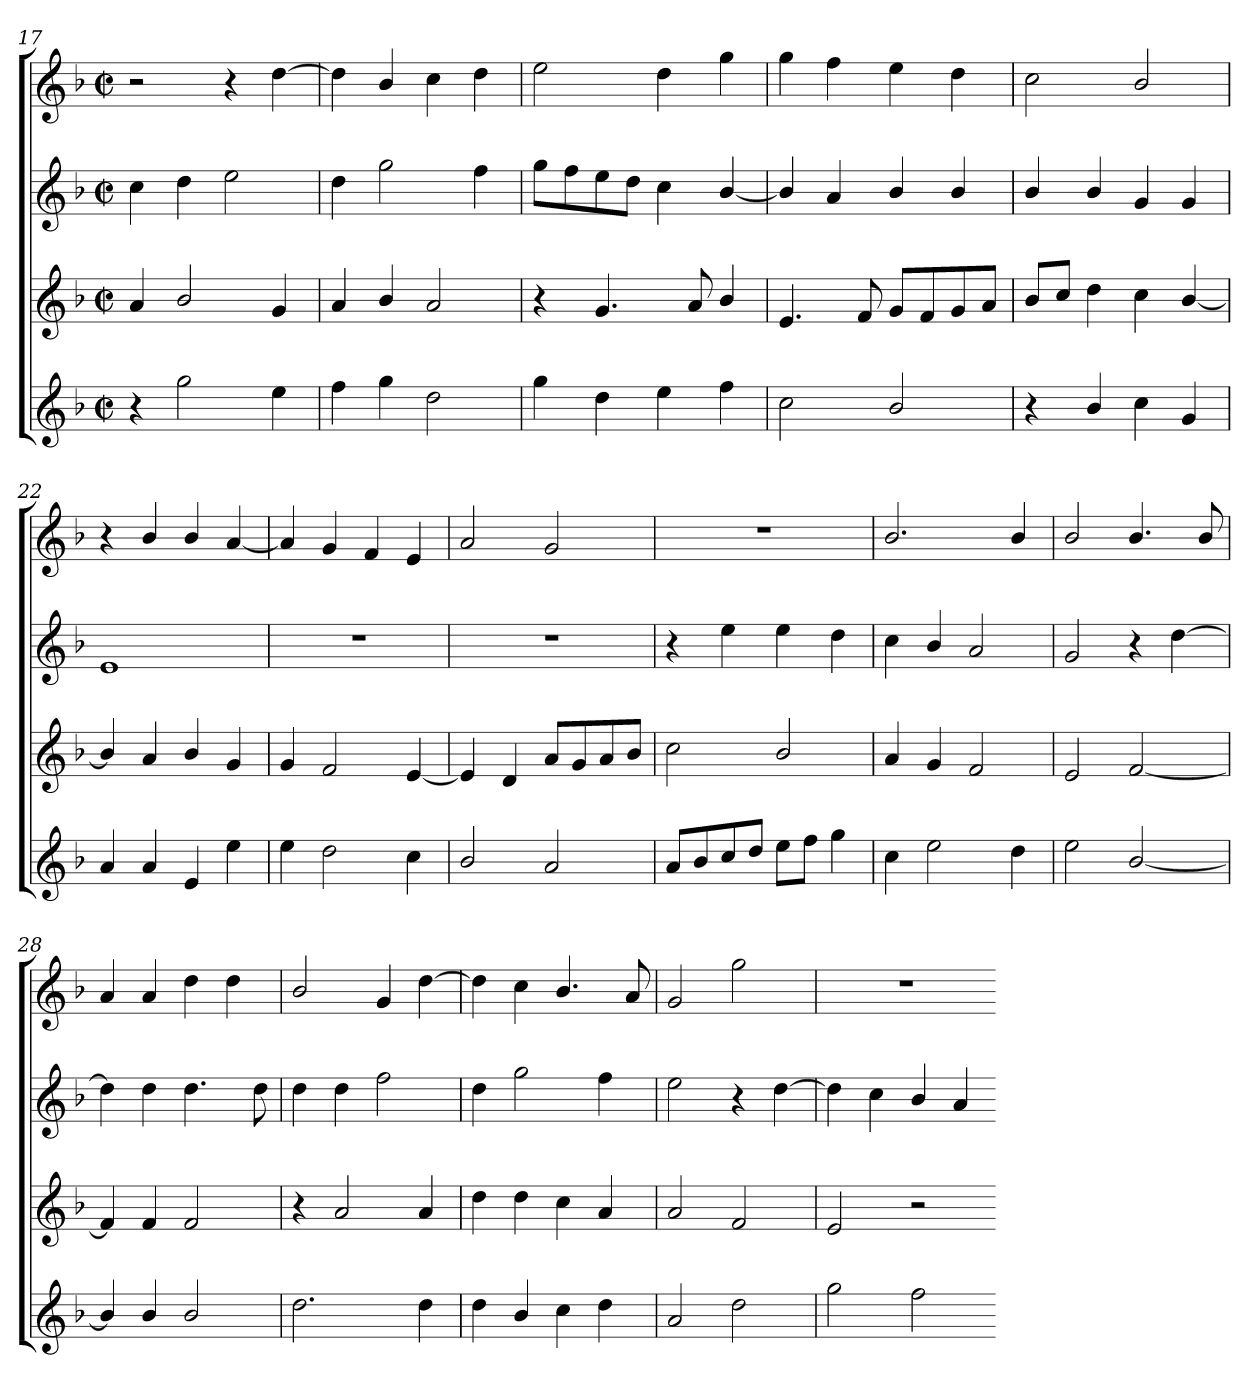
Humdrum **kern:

**kern	**kern	**kern	**kern
*part4	*part3	*part2	*part1
*staff4	*staff3	*staff2	*staff1
*clefG2	*clefG2	*clefG2	*clefG2
*k[b-]	*k[b-]	*k[b-]	*k[b-]
*M2/2	*M2/2	*M2/2	*M2/2
*met(c|)	*met(c|)	*met(c|)	*met(c|)
=17	=17	=17	=17
4r	4a/	4cc\	2r
2gg\	2b-/	4dd\	.
.	.	2ee\	4r
4ee\	4g/	.	[4dd\
=18	=18	=18	=18
4ff\	4a/	4dd\	4dd\]
4gg\	4b-/	2gg\	4b-/
2dd\	2a/	.	4cc\
.	.	4ff\	4dd\
=19	=19	=19	=19
4gg\	4r	8gg\L	2ee\
.	.	8ff\	.
4dd\	4.g/	8ee\	.
.	.	8dd\J	.
4ee\	.	4cc\	4dd\
.	8a/	.	.
4ff\	4b-/	[4b-/	4gg\
=20	=20	=20	=20
2cc\	4.e/	4b-/]	4gg\
.	.	4a/	4ff\
.	8f/	.	.
2b-/	8g/L	4b-/	4ee\
.	8f/	.	.
.	8g/	4b-/	4dd\
.	8a/J	.	.
=21	=21	=21	=21
4r	8b-/L	4b-/	2cc\
.	8cc/J	.	.
4b-/	4dd\	4b-/	.
4cc\	4cc\	4g/	2b-/
4g/	[4b-/	4g/	.
=22	=22	=22	=22
4a/	4b-/]	1e	4r
4a/	4a/	.	4b-/
4e/	4b-/	.	4b-/
4ee\	4g/	.	[4a/
=23	=23	=23	=23
4ee\	4g/	1r	4a/]
2dd\	2f/	.	4g/
.	.	.	4f/
4cc\	[4e/	.	4e/
=24	=24	=24	=24
2b-/	4e/]	1r	2a/
.	4d/	.	.
2a/	8a/L	.	2g/
.	8g/	.	.
.	8a/	.	.
.	8b-/J	.	.
=25	=25	=25	=25
8a/L	2cc\	4r	1r
8b-/	.	.	.
8cc/	.	4ee\	.
8dd/J	.	.	.
8ee\L	2b-/	4ee\	.
8ff\J	.	.	.
4gg\	.	4dd\	.
=26	=26	=26	=26
4cc\	4a/	4cc\	2.b-/
2ee\	4g/	4b-/	.
.	2f/	2a/	.
4dd\	.	.	4b-/
=27	=27	=27	=27
2ee\	2e/	2g/	2b-/
[2b-/	[2f/	4r	4.b-/
.	.	[4dd\	.
.	.	.	8b-/
=28	=28	=28	=28
4b-/]	4f/]	4dd\]	4a/
4b-/	4f/	4dd\	4a/
2b-/	2f/	4.dd\	4dd\
.	.	.	4dd\
.	.	8dd\	.
=29	=29	=29	=29
2.dd\	4r	4dd\	2b-/
.	2a/	4dd\	.
.	.	2ff\	4g/
4dd\	4a/	.	[4dd\
=30	=30	=30	=30
4dd\	4dd\	4dd\	4dd\]
4b-/	4dd\	2gg\	4cc\
4cc\	4cc\	.	4.b-/
4dd\	4a/	4ff\	.
.	.	.	8a/
=31	=31	=31	=31
2a/	2a/	2ee\	2g/
2dd\	2f/	4r	2gg\
.	.	[4dd\	.
=32	=32	=32	=32
2gg\	2e/	4dd\]	1r
.	.	4cc\	.
2ff\	2r	4b-/	.
.	.	4a/	.
=-	=-	=-	=-
*-	*-	*-	*-
